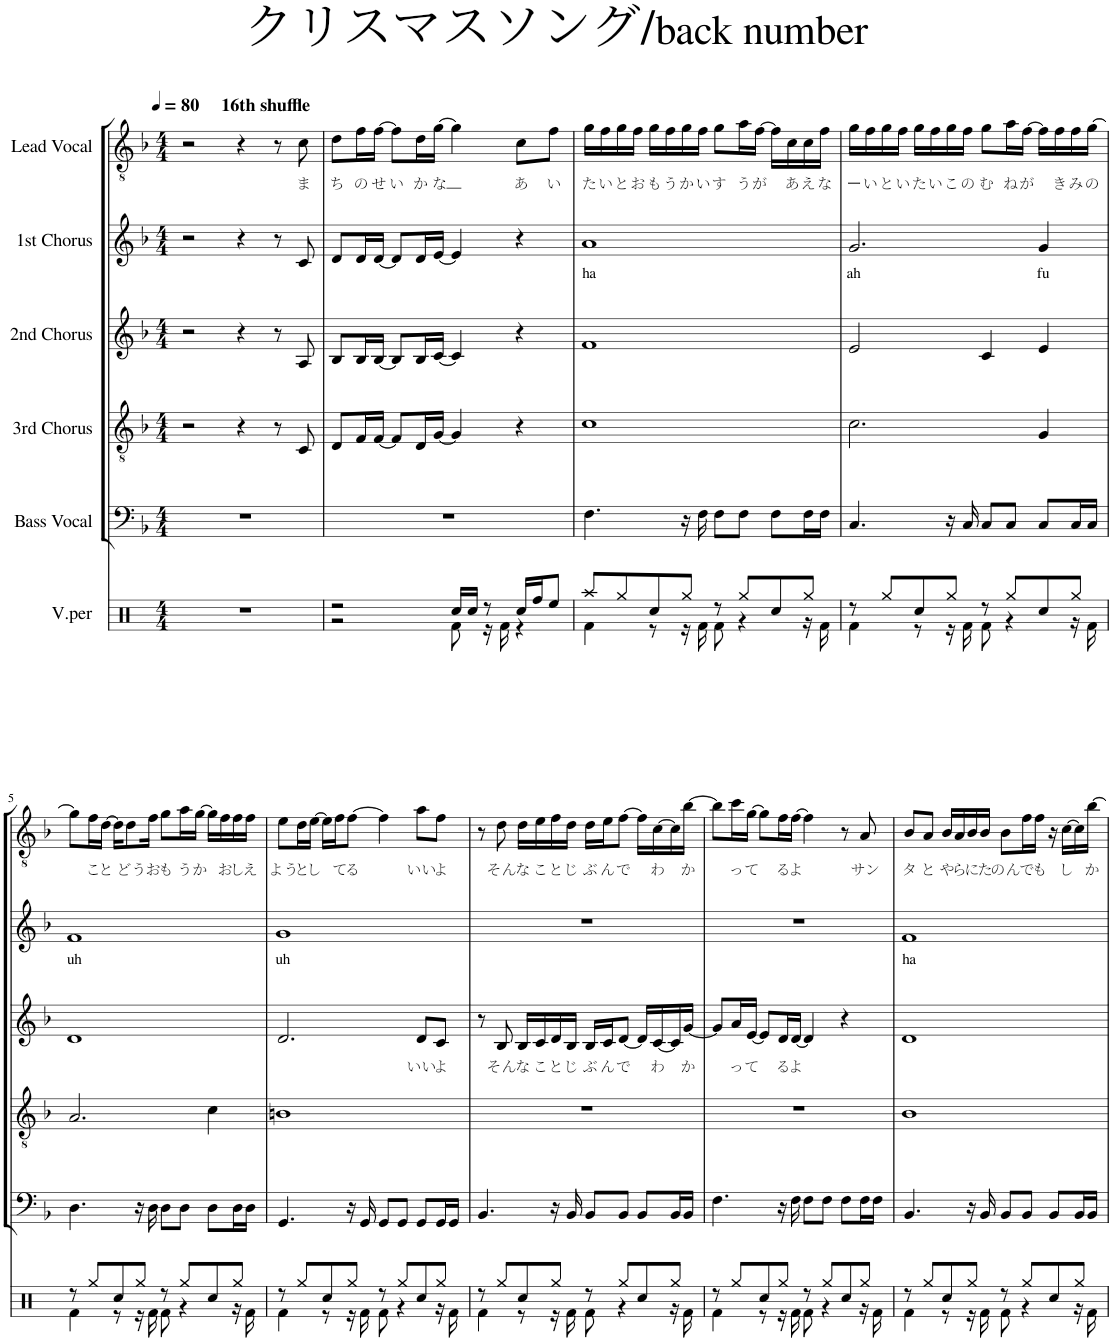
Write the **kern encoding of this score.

**kern	**kern	**kern	**kern	**text	**kern	**text	**kern	**text
*part6	*part5	*part4	*part3	*part3	*part2	*part2	*part1	*part1
*staff6	*staff5	*staff4	*staff3	*staff3	*staff2	*staff2	*staff1	*staff1
*I"V.per	*I"Bass Vocal	*I"3rd Chorus	*I"2nd Chorus	*	*I"1st Chorus	*	*I"Lead Vocal	*
*clefX	*clefF4	*clefGv2	*clefG2	*	*clefG2	*	*clefGv2	*
*k[]	*k[b-]	*k[b-]	*k[b-]	*	*k[b-]	*	*k[b-]	*
*M4/4	*M4/4	*M4/4	*M4/4	*	*M4/4	*	*M4/4	*
*MM80	*MM80	*MM80	*MM80	*	*MM80	*	*MM80	*
=1	=1	=1	=1	=1	=1	=1	=1	=1
!	!	!	!	!	!	!	!LO:TX:a:B:t=16th shuffle	!
1r	1r	2r	2r	.	2r	.	2r	.
.	.	4r	4r	.	4r	.	4r	.
.	.	8r	8r	.	8r	.	8r	.
!	!	!	!	!	!	!	!	!LO:LY:b
.	.	8C/	8A/	.	8c/	.	8c\	ま
=2	=2	=2	=2	=2	=2	=2	=2	=2
*^	*	*	*	*	*	*	*	*
!	!	!	!	!	!	!	!	!	!LO:LY:b
2r	2r	1r	8D/L	8B-/L	.	8d/L	.	8d\L	ち
!	!	!	!	!	!	!	!	!	!LO:LY:b
.	.	.	16F/L	16B-/L	.	16d/L	.	16f\L	の
!	!	!	!	!	!	!	!	!	!LO:LY:b
.	.	.	[16F/JJ	[16B-/JJ	.	[16d/JJ	.	[16f\JJ	せ
!	!	!	!	!	!	!	!	!	!LO:LY:b
.	.	.	8F/L]	8B-/L]	.	8d/L]	.	8f\L]	い
!	!	!	!	!	!	!	!	!	!LO:LY:b
.	.	.	16D/L	16B-/L	.	16d/L	.	16d\L	か
!	!	!	!	!	!	!	!	!	!LO:LY:b
.	.	.	[16G/JJ	[16c/JJ	.	[16e/JJ	.	[16g\JJ	な
16Rcc/LL	8Rf\	.	4G/]	4c/]	.	4e/]	.	4g\]	.
16Rcc/JJ	.	.	.	.	.	.	.	.	.
8r	16r	.	.	.	.	.	.	.	.
.	16Rf\	.	.	.	.	.	.	.	.
!	!	!	!	!	!	!	!	!	!LO:LY:b
16Rcc/LL	4r	.	4r	4r	.	4r	.	8c\L	あ
16Rff/J	.	.	.	.	.	.	.	.	.
!	!	!	!	!	!	!	!	!	!LO:LY:b
8Ree/J	.	.	.	.	.	.	.	8f\J	い
=3	=3	=3	=3	=3	=3	=3	=3	=3	=3
!	!	!	!	!	!	!	!LO:LY:b	!	!LO:LY:b
8Raa/L	4Rf\	4.F\	1c	1f	.	1a	ha	16g\LL	た
!	!	!	!	!	!	!	!	!	!LO:LY:b
.	.	.	.	.	.	.	.	16f\	い
!	!	!	!	!	!	!	!	!	!LO:LY:b
8Rgg/	.	.	.	.	.	.	.	16g\	と
!	!	!	!	!	!	!	!	!	!LO:LY:b
.	.	.	.	.	.	.	.	16f\JJ	お
!	!	!	!	!	!	!	!	!	!LO:LY:b
8Rcc/	8r	.	.	.	.	.	.	16g\LL	も
!	!	!	!	!	!	!	!	!	!LO:LY:b
.	.	.	.	.	.	.	.	16f\	う
!	!	!	!	!	!	!	!	!	!LO:LY:b
8Rgg/J	16r	16r	.	.	.	.	.	16g\	か
!	!	!	!	!	!	!	!	!	!LO:LY:b
.	16Rf\	16F\	.	.	.	.	.	16f\JJ	い
!	!	!	!	!	!	!	!	!	!LO:LY:b
8r	8Rf\	8F\L	.	.	.	.	.	8g\L	す
!	!	!	!	!	!	!	!	!	!LO:LY:b
8Rgg/L	4r	8F\J	.	.	.	.	.	16a\L	う
!	!	!	!	!	!	!	!	!	!LO:LY:b
.	.	.	.	.	.	.	.	[16f\JJ	が
8Rcc/	.	8F\L	.	.	.	.	.	16f\LL]	.
!	!	!	!	!	!	!	!	!	!LO:LY:b
.	.	.	.	.	.	.	.	16c\	あ
!	!	!	!	!	!	!	!	!	!LO:LY:b
8Rgg/J	16r	16F\L	.	.	.	.	.	16c\	え
!	!	!	!	!	!	!	!	!	!LO:LY:b
.	16Rf\	16F\JJ	.	.	.	.	.	16f\JJ	な
=4	=4	=4	=4	=4	=4	=4	=4	=4	=4
!	!	!	!	!	!	!	!LO:LY:b	!	!LO:LY:b
8r	4Rf\	4.C/	2.c\	2e/	.	2.g/	ah	16g\LL	ー
!	!	!	!	!	!	!	!	!	!LO:LY:b
.	.	.	.	.	.	.	.	16f\	い
!	!	!	!	!	!	!	!	!	!LO:LY:b
8Rgg/L	.	.	.	.	.	.	.	16g\	と
!	!	!	!	!	!	!	!	!	!LO:LY:b
.	.	.	.	.	.	.	.	16f\JJ	い
!	!	!	!	!	!	!	!	!	!LO:LY:b
8Rcc/	8r	.	.	.	.	.	.	16g\LL	た
!	!	!	!	!	!	!	!	!	!LO:LY:b
.	.	.	.	.	.	.	.	16f\	い
!	!	!	!	!	!	!	!	!	!LO:LY:b
8Rgg/J	16r	16r	.	.	.	.	.	16g\	こ
!	!	!	!	!	!	!	!	!	!LO:LY:b
.	16Rf\	16C/	.	.	.	.	.	16f\JJ	の
!	!	!	!	!	!	!	!	!	!LO:LY:b
8r	8Rf\	8C/L	.	4c/	.	.	.	8g\L	む
!	!	!	!	!	!	!	!	!	!LO:LY:b
8Rgg/L	4r	8C/J	.	.	.	.	.	16a\L	ね
!	!	!	!	!	!	!	!	!	!LO:LY:b
.	.	.	.	.	.	.	.	[16f\JJ	が
!	!	!	!	!	!	!	!LO:LY:b	!	!
8Rcc/	.	8C/L	4G/	4e/	.	4g/	fu	16f\LL]	.
!	!	!	!	!	!	!	!	!	!LO:LY:b
.	.	.	.	.	.	.	.	16f\	き
!	!	!	!	!	!	!	!	!	!LO:LY:b
8Rgg/J	16r	16C/L	.	.	.	.	.	16f\	み
!	!	!	!	!	!	!	!	!	!LO:LY:b
.	16Rf\	16C/JJ	.	.	.	.	.	[16g\JJ	の
!!LO:LB:g=z
=5	=5	=5	=5	=5	=5	=5	=5	=5	=5
!	!	!	!	!	!	!	!LO:LY:b	!	!
8r	4Rf\	4.D\	2.A/	1d	.	1f	uh	8g\L]	.
!	!	!	!	!	!	!	!	!	!LO:LY:b
8Rgg/L	.	.	.	.	.	.	.	16f\L	こ
!	!	!	!	!	!	!	!	!	!LO:LY:b
.	.	.	.	.	.	.	.	[16d\JJ	と
8Rcc/	8r	.	.	.	.	.	.	16d\KL]	.
!	!	!	!	!	!	!	!	!	!LO:LY:b
.	.	.	.	.	.	.	.	8d\	どう
8Rgg/J	16r	16r	.	.	.	.	.	.	.
!	!	!	!	!	!	!	!	!	!LO:LY:b
.	16Rf\	16D\	.	.	.	.	.	16f\Jk	お
!	!	!	!	!	!	!	!	!	!LO:LY:b
8r	8Rf\	8D\L	.	.	.	.	.	8g\L	も
!	!	!	!	!	!	!	!	!	!LO:LY:b
8Rgg/L	4r	8D\J	.	.	.	.	.	16a\L	う
!	!	!	!	!	!	!	!	!	!LO:LY:b
.	.	.	.	.	.	.	.	[16g\JJ	か
8Rcc/	.	8D\L	4c\	.	.	.	.	16g\LL]	.
!	!	!	!	!	!	!	!	!	!LO:LY:b
.	.	.	.	.	.	.	.	16f\	お
!	!	!	!	!	!	!	!	!	!LO:LY:b
8Rgg/J	16r	16D\L	.	.	.	.	.	16f\	し
!	!	!	!	!	!	!	!	!	!LO:LY:b
.	16Rf\	16D\JJ	.	.	.	.	.	16f\JJ	え
=6	=6	=6	=6	=6	=6	=6	=6	=6	=6
!	!	!	!	!	!	!	!LO:LY:b	!	!LO:LY:b
8r	4Rf\	4.GG/	1Bn	2.d/	.	1g	uh	8e\L	よう
!	!	!	!	!	!	!	!	!	!LO:LY:b
8Rgg/L	.	.	.	.	.	.	.	16d\L	と
!	!	!	!	!	!	!	!	!	!LO:LY:b
.	.	.	.	.	.	.	.	[16e\JJ	し
8Rcc/	8r	.	.	.	.	.	.	16e\LL]	.
!	!	!	!	!	!	!	!	!	!LO:LY:b
.	.	.	.	.	.	.	.	16f\J	て
!	!	!	!	!	!	!	!	!	!LO:LY:b
8Rgg/J	16r	16r	.	.	.	.	.	[8f\J	る
.	16Rf\	16GG/	.	.	.	.	.	.	.
8r	8Rf\	8GG/L	.	.	.	.	.	4f\]	.
8Rgg/L	4r	8GG/J	.	.	.	.	.	.	.
!	!	!	!	!	!LO:LY:b	!	!	!	!LO:LY:b
8Rcc/	.	8GG/L	.	8d/L	いい	.	.	8a\L	いい
!	!	!	!	!	!LO:LY:b	!	!	!	!LO:LY:b
8Rgg/J	16r	16GG/L	.	8c/J	よ	.	.	8f\J	よ
.	16Rf\	16GG/JJ	.	.	.	.	.	.	.
=7	=7	=7	=7	=7	=7	=7	=7	=7	=7
8r	4Rf\	4.BB-/	1r	8r	.	1r	.	8r	.
!	!	!	!	!	!LO:LY:b	!	!	!	!LO:LY:b
8Rgg/L	.	.	.	8B-/	そん	.	.	8d\	そん
!	!	!	!	!	!LO:LY:b	!	!	!	!LO:LY:b
8Rcc/	8r	.	.	16B-/LL	な	.	.	16d\LL	な
!	!	!	!	!	!LO:LY:b	!	!	!	!LO:LY:b
.	.	.	.	16c/	こ	.	.	16e\	こ
!	!	!	!	!	!LO:LY:b	!	!	!	!LO:LY:b
8Rgg/J	16r	16r	.	16d/	と	.	.	16f\	と
!	!	!	!	!	!LO:LY:b	!	!	!	!LO:LY:b
.	16Rf\	16BB-/	.	16B-/JJ	じ	.	.	16d\JJ	じ
!	!	!	!	!	!LO:LY:b	!	!	!	!LO:LY:b
8r	8Rf\	8BB-/L	.	16B-/LL	ぶ	.	.	16d\LL	ぶ
!	!	!	!	!	!LO:LY:b	!	!	!	!LO:LY:b
.	.	.	.	16c/J	ん	.	.	16e\J	ん
!	!	!	!	!	!LO:LY:b	!	!	!	!LO:LY:b
8Rgg/L	4r	8BB-/J	.	[8d/J	で	.	.	[8f\J	で
8Rcc/	.	8BB-/L	.	16d/LL]	.	.	.	16f\LL]	.
!	!	!	!	!	!LO:LY:b	!	!	!	!LO:LY:b
.	.	.	.	[16c/	わ	.	.	[16c\	わ
8Rgg/J	16r	16BB-/L	.	16c/]	.	.	.	16c\]	.
!	!	!	!	!	!LO:LY:b	!	!	!	!LO:LY:b
.	16Rf\	16BB-/JJ	.	[16g/JJ	か	.	.	[16b-\JJ	か
=8	=8	=8	=8	=8	=8	=8	=8	=8	=8
8r	4Rf\	4.F\	1r	8g/L]	.	1r	.	8b-\L]	.
!	!	!	!	!	!LO:LY:b	!	!	!	!LO:LY:b
8Rgg/L	.	.	.	16a/L	っ	.	.	16cc\L	っ
!	!	!	!	!	!LO:LY:b	!	!	!	!LO:LY:b
.	.	.	.	[16e/JJ	て	.	.	[16g\JJ	て
8Rcc/	8r	.	.	8e/L]	.	.	.	8g\L]	.
!	!	!	!	!	!LO:LY:b	!	!	!	!LO:LY:b
8Rgg/J	16r	16r	.	16d/L	る	.	.	16f\L	る
!	!	!	!	!	!LO:LY:b	!	!	!	!LO:LY:b
.	16Rf\	16F\	.	[16d/JJ	よ	.	.	[16f\JJ	よ
8r	8Rf\	8F\L	.	4d/]	.	.	.	4f\]	.
8Rgg/L	4r	8F\J	.	.	.	.	.	.	.
8Rcc/	.	8F\L	.	4r	.	.	.	8r	.
!	!	!	!	!	!	!	!	!	!LO:LY:b
8Rgg/J	16r	16F\L	.	.	.	.	.	8A/	サン
.	16Rf\	16F\JJ	.	.	.	.	.	.	.
=9	=9	=9	=9	=9	=9	=9	=9	=9	=9
!	!	!	!	!	!	!	!LO:LY:b	!	!LO:LY:b
8r	4Rf\	4.BB-/	1B-	1d	.	1f	ha	8B-/L	タ
!	!	!	!	!	!	!	!	!	!LO:LY:b
8Rgg/L	.	.	.	.	.	.	.	8A/J	と
!	!	!	!	!	!	!	!	!	!LO:LY:b
8Rcc/	8r	.	.	.	.	.	.	16B-/LL	や
!	!	!	!	!	!	!	!	!	!LO:LY:b
.	.	.	.	.	.	.	.	16A/	ら
!	!	!	!	!	!	!	!	!	!LO:LY:b
8Rgg/J	16r	16r	.	.	.	.	.	16B-/	に
!	!	!	!	!	!	!	!	!	!LO:LY:b
.	16Rf\	16BB-/	.	.	.	.	.	16B-/JJ	た
!	!	!	!	!	!	!	!	!	!LO:LY:b
8r	8Rf\	8BB-/L	.	.	.	.	.	8B-\L	のん
!	!	!	!	!	!	!	!	!	!LO:LY:b
8Rgg/L	4r	8BB-/J	.	.	.	.	.	16f\L	で
!	!	!	!	!	!	!	!	!	!LO:LY:b
.	.	.	.	.	.	.	.	16f\JJ	も
8Rcc/	.	8BB-/L	.	.	.	.	.	16r	.
!	!	!	!	!	!	!	!	!	!LO:LY:b
.	.	.	.	.	.	.	.	[16c\LL	し
8Rgg/J	16r	16BB-/L	.	.	.	.	.	16c\]	.
!	!	!	!	!	!	!	!	!	!LO:LY:b
.	16Rf\	16BB-/JJ	.	.	.	.	.	[16b-\JJ	か
*v	*v	*	*	*	*	*	*	*	*
=	=	=	=	=	=	=	=	=
*-	*-	*-	*-	*-	*-	*-	*-	*-
